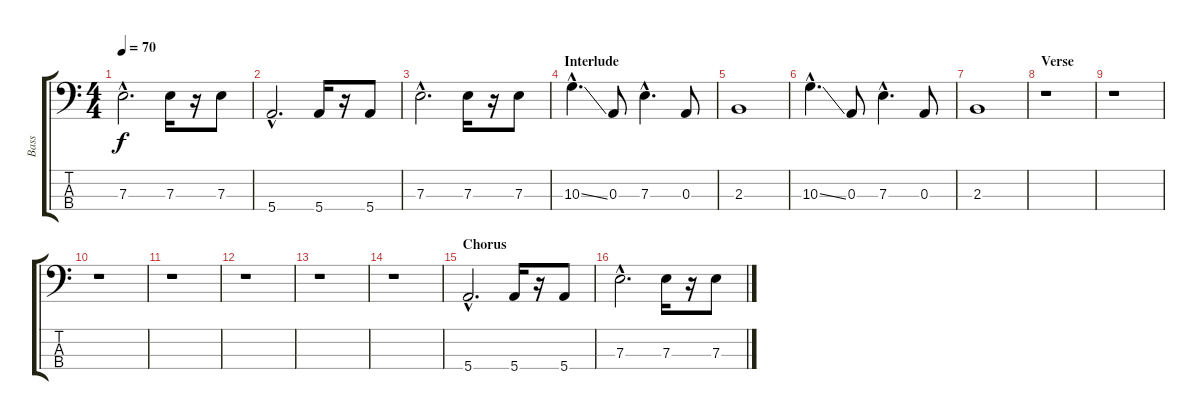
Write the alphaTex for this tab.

\track ("Bass" "Bass") {instrument electricbassfinger}
\staff {score tabs}
\tuning (G2 D2 A1 E1) {hide}
\ts (4 4)
\tempo 70
\clef f4
\ks c
7.3{hac}.2{d dy f} 7.3.16 r.16 7.3.8 |
5.4{hac}.2{d} 5.4.16 r.16 5.4.8 |
7.3{hac}.2{d} 7.3.16 r.16 7.3.8 |
\section ("" "Interlude")
10.3{ss hac}.4{d} 0.3.8 7.3{hac}.4{d} 0.3.8 |
2.3.1 |
10.3{ss hac}.4{d} 0.3.8 7.3{hac}.4{d} 0.3.8 |
2.3.1 |
\section ("" "Verse")
r.1 |
r.1 |
r.1 |
r.1 |
r.1 |
r.1 |
r.1 |
\section ("" "Chorus")
5.4{hac}.2{d} 5.4.16 r.16 5.4.8 |
7.3{hac}.2{d} 7.3.16 r.16 7.3.8
